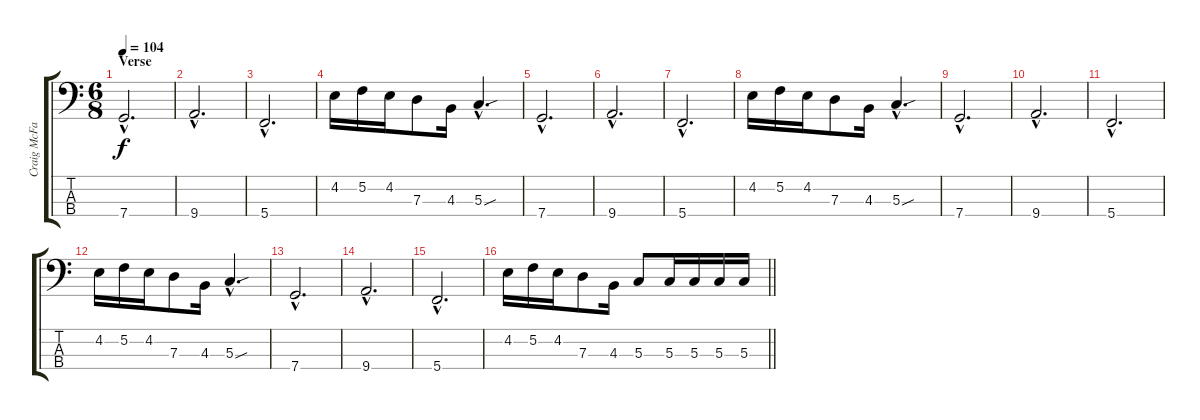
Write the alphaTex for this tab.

\track ("Craig McFarland" "Craig McFa") {instrument fretlessbass}
\staff {score tabs}
\tuning (G2 C2 G1 C1) {hide}
\ts (6 8)
\section ("" "Verse")
\tempo 104
\clef f4
\ks c
7.4{hac}.2{d dy f} |
9.4{hac}.2{d} |
5.4{hac}.2{d} |
4.2.16 5.2.16 4.2.16 7.3.8 4.3.16 5.3{sou hac}.4{d} |
7.4{hac}.2{d} |
9.4{hac}.2{d} |
5.4{hac}.2{d} |
4.2.16 5.2.16 4.2.16 7.3.8 4.3.16 5.3{sou hac}.4{d} |
7.4{hac}.2{d} |
9.4{hac}.2{d} |
5.4{hac}.2{d} |
4.2.16 5.2.16 4.2.16 7.3.8 4.3.16 5.3{sou hac}.4{d} |
7.4{hac}.2{d} |
9.4{hac}.2{d} |
5.4{hac}.2{d} |
\barLineRight lightlight
4.2.16 5.2.16 4.2.16 7.3.8 4.3.16 5.3.8 5.3.16 5.3.16 5.3.16 5.3.16
